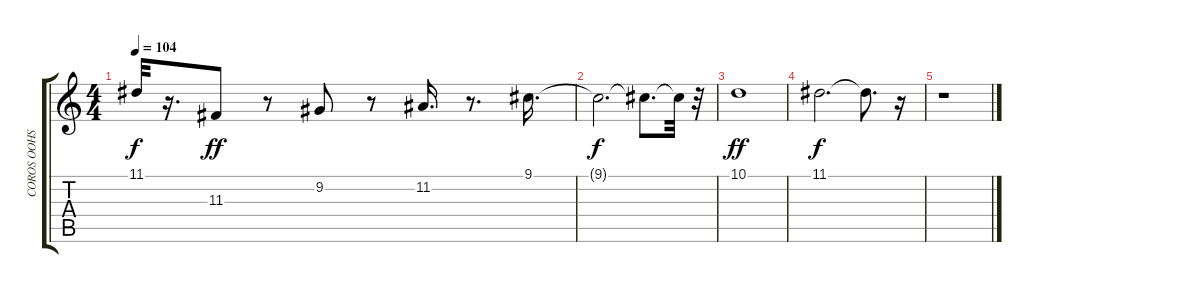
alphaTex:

\track ("COROS OOHS" "COROS OOHS") {instrument voiceoohs}
\staff {score tabs}
\tuning (E4 B3 G3 D3 A2 E2) {hide}
\ts (4 4)
\tempo 104
\clef g2
\ks c
11.1{t}.32{dy f} r.16{d} 11.3.8{dy ff} r.8 9.2.8 r.8 11.2.16{d} r.8{d} 9.1.16{d} |
9.1{t}.2{d dy f} 9.1{t}.8{d} 9.1{t}.32 r.32 |
10.1.1{dy ff} |
11.1.2{d dy f} 11.1{t}.8{d} r.16 |
r.1
